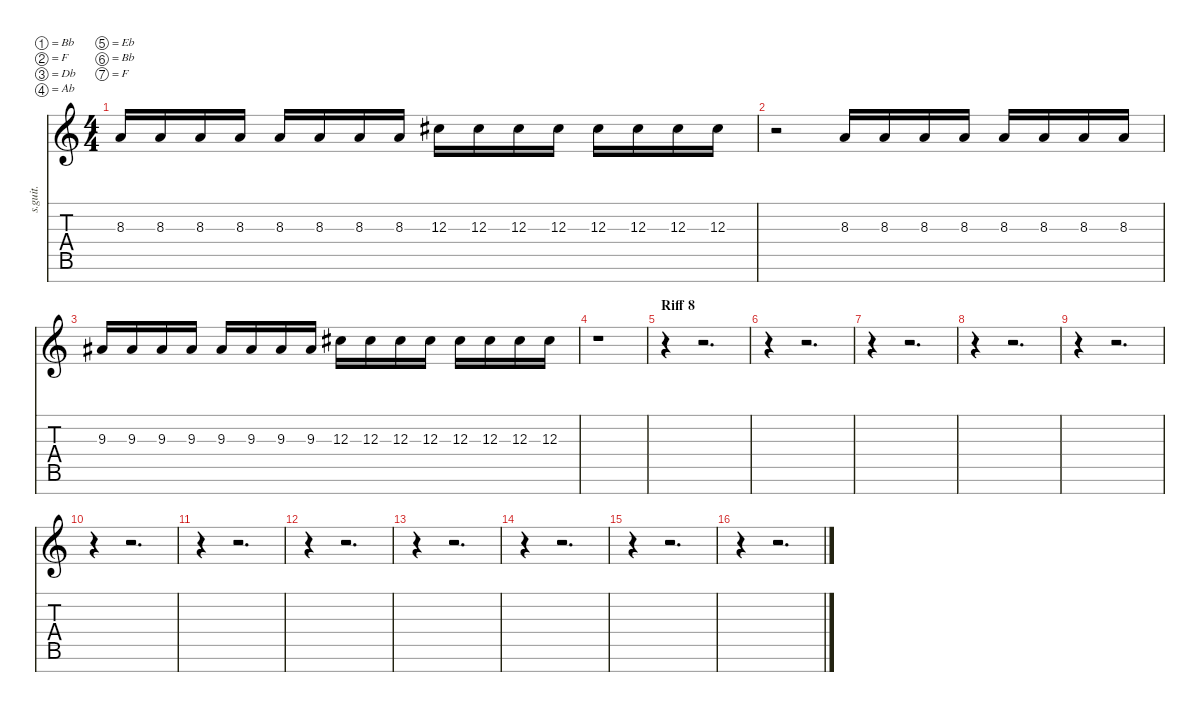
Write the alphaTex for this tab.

\defaultSystemsLayout 4
\hideDynamics
\bracketExtendMode nobrackets
\track ("Lead" "s.guit.") {instrument distortionguitar}
\staff {score tabs}
\tuning (Bb3 F3 Db3 Ab2 Eb2 Bb1 F1)
\ts (4 4)
\tempo (133 hide)
\clef g2
\ks c
8.3.16{lyrics (0 "") lyrics (1 "") lyrics (2 "") lyrics (3 "") lyrics (4 "") dy f} 8.3.16{lyrics (0 "") lyrics (1 "") lyrics (2 "") lyrics (3 "") lyrics (4 "")} 8.3.16{lyrics (0 "") lyrics (1 "") lyrics (2 "") lyrics (3 "") lyrics (4 "")} 8.3.16{lyrics (0 "") lyrics (1 "") lyrics (2 "") lyrics (3 "") lyrics (4 "")} 8.3.16{lyrics (0 "") lyrics (1 "") lyrics (2 "") lyrics (3 "") lyrics (4 "")} 8.3.16{lyrics (0 "") lyrics (1 "") lyrics (2 "") lyrics (3 "") lyrics (4 "")} 8.3.16{lyrics (0 "") lyrics (1 "") lyrics (2 "") lyrics (3 "") lyrics (4 "")} 8.3.16{lyrics (0 "") lyrics (1 "") lyrics (2 "") lyrics (3 "") lyrics (4 "")} 12.3{acc #}.16{lyrics (0 "") lyrics (1 "") lyrics (2 "") lyrics (3 "") lyrics (4 "")} 12.3{acc #}.16{lyrics (0 "") lyrics (1 "") lyrics (2 "") lyrics (3 "") lyrics (4 "")} 12.3{acc #}.16{lyrics (0 "") lyrics (1 "") lyrics (2 "") lyrics (3 "") lyrics (4 "")} 12.3{acc #}.16{lyrics (0 "") lyrics (1 "") lyrics (2 "") lyrics (3 "") lyrics (4 "")} 12.3{acc #}.16{lyrics (0 "") lyrics (1 "") lyrics (2 "") lyrics (3 "") lyrics (4 "")} 12.3{acc #}.16{lyrics (0 "") lyrics (1 "") lyrics (2 "") lyrics (3 "") lyrics (4 "")} 12.3{acc #}.16{lyrics (0 "") lyrics (1 "") lyrics (2 "") lyrics (3 "") lyrics (4 "")} 12.3{acc #}.16{lyrics (0 "") lyrics (1 "") lyrics (2 "") lyrics (3 "") lyrics (4 "")} |
r.2 8.3.16{lyrics (0 "") lyrics (1 "") lyrics (2 "") lyrics (3 "") lyrics (4 "")} 8.3.16{lyrics (0 "") lyrics (1 "") lyrics (2 "") lyrics (3 "") lyrics (4 "")} 8.3.16{lyrics (0 "") lyrics (1 "") lyrics (2 "") lyrics (3 "") lyrics (4 "")} 8.3.16{lyrics (0 "") lyrics (1 "") lyrics (2 "") lyrics (3 "") lyrics (4 "")} 8.3.16{lyrics (0 "") lyrics (1 "") lyrics (2 "") lyrics (3 "") lyrics (4 "")} 8.3.16{lyrics (0 "") lyrics (1 "") lyrics (2 "") lyrics (3 "") lyrics (4 "")} 8.3.16{lyrics (0 "") lyrics (1 "") lyrics (2 "") lyrics (3 "") lyrics (4 "")} 8.3.16{lyrics (0 "") lyrics (1 "") lyrics (2 "") lyrics (3 "") lyrics (4 "")} |
9.3{acc #}.16{lyrics (0 "") lyrics (1 "") lyrics (2 "") lyrics (3 "") lyrics (4 "")} 9.3{acc #}.16{lyrics (0 "") lyrics (1 "") lyrics (2 "") lyrics (3 "") lyrics (4 "")} 9.3{acc #}.16{lyrics (0 "") lyrics (1 "") lyrics (2 "") lyrics (3 "") lyrics (4 "")} 9.3{acc #}.16{lyrics (0 "") lyrics (1 "") lyrics (2 "") lyrics (3 "") lyrics (4 "")} 9.3{acc #}.16{lyrics (0 "") lyrics (1 "") lyrics (2 "") lyrics (3 "") lyrics (4 "")} 9.3{acc #}.16{lyrics (0 "") lyrics (1 "") lyrics (2 "") lyrics (3 "") lyrics (4 "")} 9.3{acc #}.16{lyrics (0 "") lyrics (1 "") lyrics (2 "") lyrics (3 "") lyrics (4 "")} 9.3{acc #}.16{lyrics (0 "") lyrics (1 "") lyrics (2 "") lyrics (3 "") lyrics (4 "")} 12.3{acc #}.16{lyrics (0 "") lyrics (1 "") lyrics (2 "") lyrics (3 "") lyrics (4 "")} 12.3{acc #}.16{lyrics (0 "") lyrics (1 "") lyrics (2 "") lyrics (3 "") lyrics (4 "")} 12.3{acc #}.16{lyrics (0 "") lyrics (1 "") lyrics (2 "") lyrics (3 "") lyrics (4 "")} 12.3{acc #}.16{lyrics (0 "") lyrics (1 "") lyrics (2 "") lyrics (3 "") lyrics (4 "")} 12.3{acc #}.16{lyrics (0 "") lyrics (1 "") lyrics (2 "") lyrics (3 "") lyrics (4 "")} 12.3{acc #}.16{lyrics (0 "") lyrics (1 "") lyrics (2 "") lyrics (3 "") lyrics (4 "")} 12.3{acc #}.16{lyrics (0 "") lyrics (1 "") lyrics (2 "") lyrics (3 "") lyrics (4 "")} 12.3{acc #}.16{lyrics (0 "") lyrics (1 "") lyrics (2 "") lyrics (3 "") lyrics (4 "")} |
r.1 |
\section ("" "Riff 8")
r.4 r.2{d} |
r.4 r.2{d} |
r.4 r.2{d} |
r.4 r.2{d} |
r.4 r.2{d} |
r.4 r.2{d} |
r.4 r.2{d} |
r.4 r.2{d} |
r.4 r.2{d} |
r.4 r.2{d} |
r.4 r.2{d} |
r.4 r.2{d}
